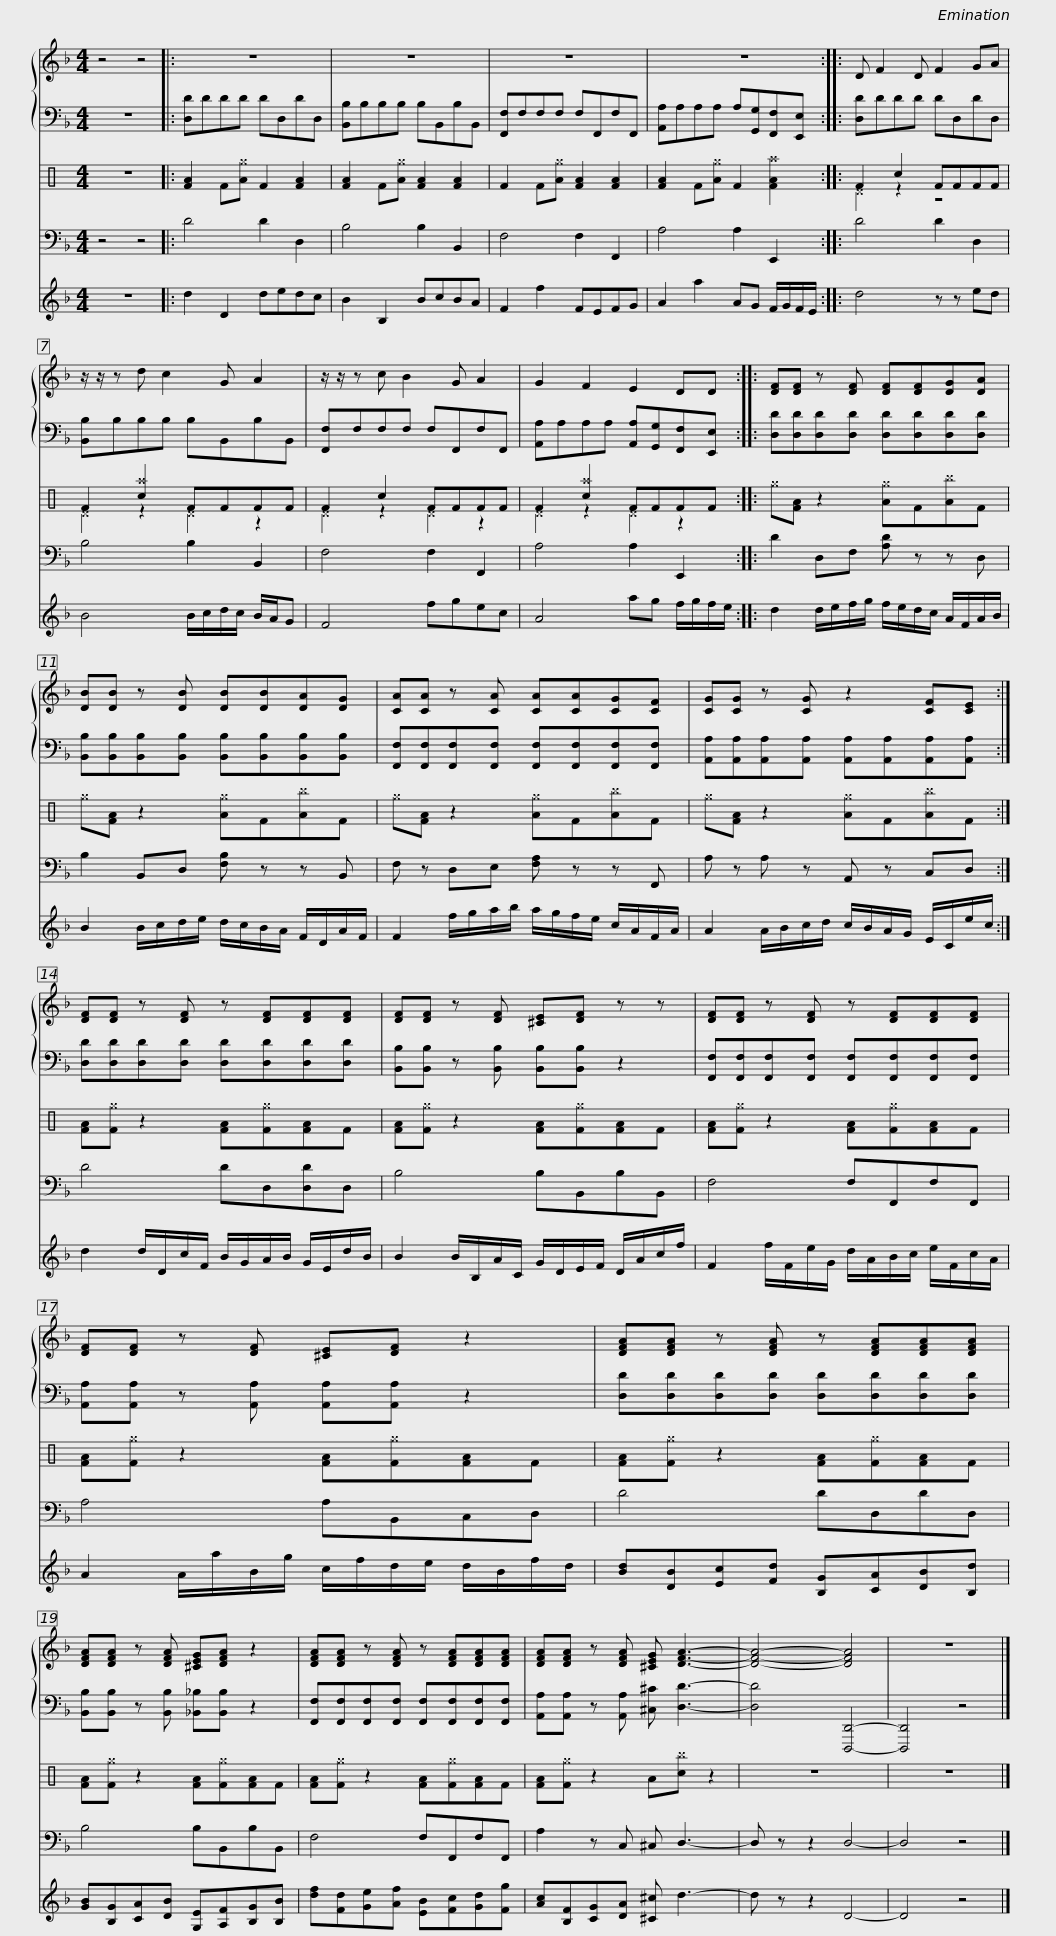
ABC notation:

X:1
%%score { 1 | 2 } ( 3 4 ) 5 6
L:1/8
M:4/4
I:linebreak $
K:F
V:1 treble
V:2 bass
V:3 perc
K:none
V:4 perc
K:none
V:5 bass transpose=-12
V:6 treble
V:1
 z4 z4 |: z8 | z8 | z8 | z8 ::$ %5
 D F2 D F2 GA | z/ z/ z d c2 G A2 | z/ z/ z c B2 G A2 | G2 F2 E2 DD ::$ [DF][DF] z [DF] [DF][DF][DG][DA] | %10
 [DB][DB] z [DB] [DB][DB][DA][DG] | [CA][CA] z [CA] [CA][CA][CG][CF] |$ [CG][CG] z [CG] z2 [CF][CE] :| [DF][DF] z [DF] z [DF][DF][DF] | [DF][DF] z [DF] [^CE][DF] z z |$ %15
 [DF][DF] z [DF] z [DF][DF][DF] | [DF][DF] z [DF] [^CE][DF] z2 | [DFA][DFA] z [DFA] z [DFA][DFA][DFA] |$ [DFA][DFA] z [DFA] [^CEG][DFA] z2 | [DFA][DFA] z [DFA] z [DFA][DFA][DFA] | %20
 [DFA][DFA] z [DFA] [^CEG] [DFA]3- | [DFA]4- [DFA]4 | z8 |] %23
V:2
 z8 |: [D,D]DDD DD,DD, | [B,,B,]B,B,B, B,B,,B,B,, | [F,,F,]F,F,F, F,F,,F,F,, | [A,,A,]A,A,A, A,[G,,G,][F,,F,][E,,E,] ::$ %5
 [D,D]DDD DD,DD, | [B,,B,]B,B,B, B,B,,B,B,, | [F,,F,]F,F,F, F,F,,F,F,, | [A,,A,]A,A,A, [A,,A,][G,,G,][F,,F,][E,,E,] ::$ [D,D][D,D][D,D][D,D] [D,D][D,D][D,D][D,D] | %10
 [B,,B,][B,,B,][B,,B,][B,,B,] [B,,B,][B,,B,][B,,B,][B,,B,] | [F,,F,][F,,F,][F,,F,][F,,F,] [F,,F,][F,,F,][F,,F,][F,,F,] |$ [A,,A,][A,,A,][A,,A,][A,,A,] [A,,A,][A,,A,][A,,A,][A,,A,] :| [D,D][D,D][D,D][D,D] [D,D][D,D][D,D][D,D] | [B,,B,][B,,B,] z [B,,B,] [B,,B,][B,,B,] z2 |$ %15
 [F,,F,][F,,F,][F,,F,][F,,F,] [F,,F,][F,,F,][F,,F,][F,,F,] | [A,,A,][A,,A,] z [A,,A,] [A,,A,][A,,A,] z2 | [D,D][D,D][D,D][D,D] [D,D][D,D][D,D][D,D] |$ [B,,B,][B,,B,] z [B,,B,] [_B,,_B,][B,,B,] z2 | [F,,F,][F,,F,][F,,F,][F,,F,] [F,,F,][F,,F,][F,,F,][F,,F,] | %20
 [A,,A,][A,,A,] z [A,,A,] [^C,^C] [D,D]3- | [D,D]4 [D,,,D,,]4- | [D,,,D,,]4 z4 |] %23
V:3
[K:C] z8 |: [FA]2 F[A^g] F2 [FA]2 | [FA]2 F[A^g] [FA]2 [FA]2 | F2 F[A^g] [FA]2 [FA]2 | [FA]2 F[A^g] F2 [FA^a]2 ::$ %5
 F2 c2 FFFF | F2 [c^a]2 FFFF | F2 c2 FFFF | F2 [c^a]2 FFFF ::$ ^g[FA] z2 [A^g]F[A^b]F | %10
 ^g[FA] z2 [A^g]F[A^b]F | ^g[FA] z2 [A^g]F[A^b]F |$ ^g[FA] z2 [A^g]F[A^b]F :| [FA][F^g] z2 [FA][F^g][FA]F | [FA][F^g] z2 [FA][F^g][FA]F |$ %15
 [FA][F^g] z2 [FA][F^g][FA]F | [FA][F^g] z2 [FA][F^g][FA]F | [FA][F^g] z2 [FA][F^g][FA]F |$ [FA][F^g] z2 [FA][F^g][FA]F | [FA][F^g] z2 [FA][F^g][FA]F | %20
 [FA][F^g] z2 A[c^b] z2 | z8 | z8 |] %23
V:4
[K:C] x8 |: x8 | x8 | x8 | x8 ::$ %5
 ^D2 z2 z4 | ^D2 z2 ^D2 z2 | ^D2 z2 ^D2 z2 | ^D2 z2 ^D2 z2 ::$ x8 | %10
 x8 | x8 |$ x8 :| x8 | x8 |$ %15
 x8 | x8 | x8 |$ x8 | x8 | %20
 x8 | x8 | x8 |] %23
V:5
 z4 z4 |: D4 D2 D,2 | B,4 B,2 B,,2 | F,4 F,2 F,,2 | A,4 A,2 E,,2 ::$ %5
 D4 D2 D,2 | B,4 B,2 B,,2 | F,4 F,2 F,,2 | A,4 A,2 E,,2 ::$ D2 D,F, [A,D] z z D, | %10
 B,2 B,,D, [F,B,] z z B,, | F, z D,E, [F,A,] z z F,, |$ A, z A, z A,, z C,D, :| D4 DD,[D,D]D, | B,4 B,B,,B,B,, |$ %15
 F,4 F,F,,F,F,, | A,4 A,B,,C,D, | D4 DD,DD, |$ B,4 B,B,,B,B,, | F,4 F,F,,F,F,, | %20
 A,2 z C, ^C, D,3- | D, z z2 D,4- | D,4 z4 |] %23
V:6
 z8 |: d2 D2 dedc | B2 B,2 BcBA | F2 f2 FEFG | A2 a2 AG F/G/F/E/ ::$ %5
 d4 z z ed | B4 B/c/d/c/ B/A/G | F4 fgec | A4 ag f/g/f/e/ ::$ d2 d/e/f/g/ f/e/d/c/ A/F/A/B/ | %10
 B2 B/c/d/e/ d/c/B/A/ F/D/A/F/ | F2 f/g/a/b/ a/g/f/e/ c/A/F/A/ |$ A2 A/B/c/d/ c/B/A/G/ E/C/e/c/ :| d2 d/D/c/F/ B/G/A/B/ G/E/d/B/ | B2 B/B,/A/C/ G/D/E/F/ D/A/c/f/ |$ %15
 F2 f/F/e/G/ d/A/B/c/ e/F/c/A/ | A2 A/a/B/g/ c/f/d/e/ d/B/f/d/ | [Bd][DB][Ec][Fd] [B,G][CA][DB][B,d] |$ [GB][B,G][CA][DB] [G,E][A,F][B,G][B,B] | [df][Fd][Ge][Af] [EB][Fc][Gd][Fg] | %20
 [Ac][B,F][CG][DA] [^C^c] d3- | d z z2 D4- | D4 z4 |] %23
